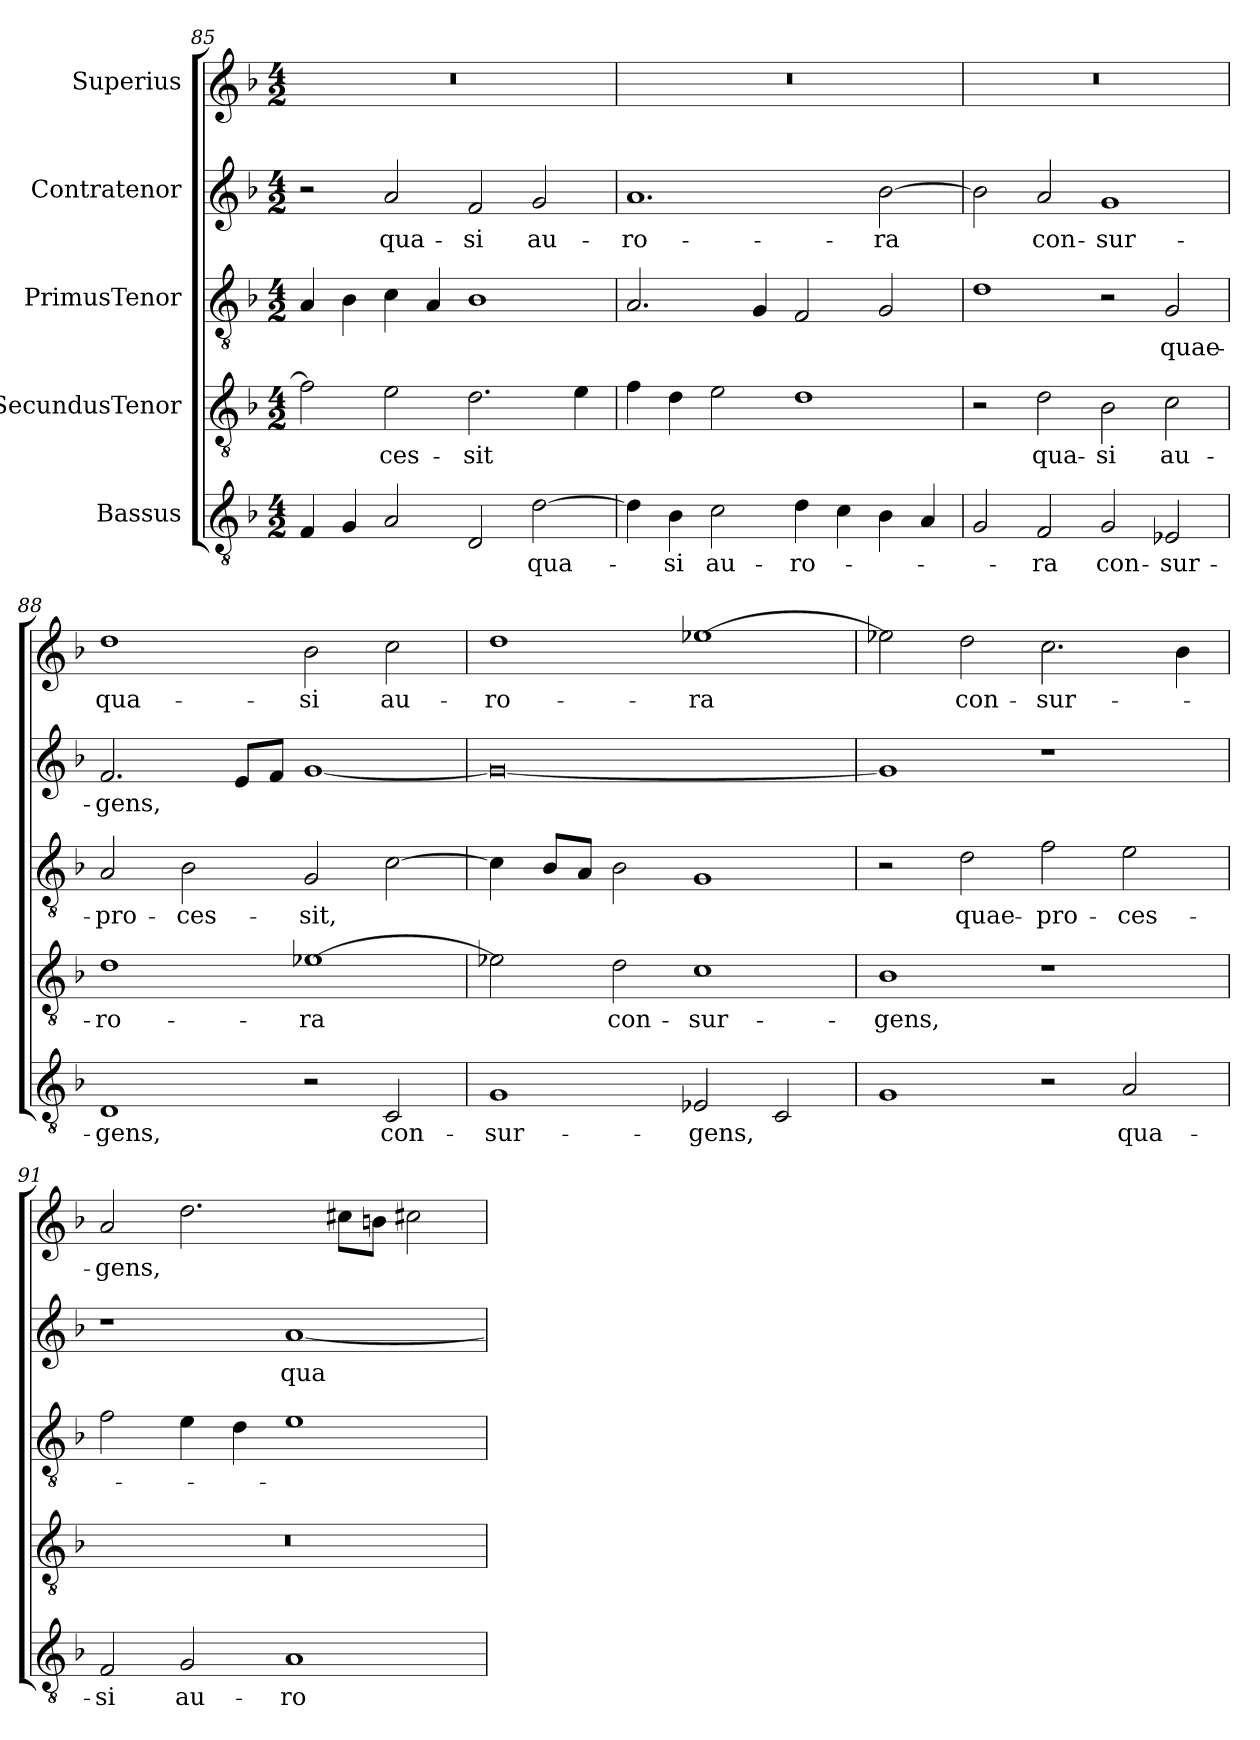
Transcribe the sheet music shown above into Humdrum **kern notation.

**kern	**text	**kern	**text	**kern	**text	**kern	**text	**kern	**text
*part5	*part5	*part4	*part4	*part3	*part3	*part2	*part2	*part1	*part1
*staff5	*staff5	*staff4	*staff4	*staff3	*staff3	*staff2	*staff2	*staff1	*staff1
*I"Bassus	*	*I"SecundusTenor	*	*I"PrimusTenor	*	*I"Contratenor	*	*I"Superius	*
*clefGv2	*	*clefGv2	*	*clefGv2	*	*clefG2	*	*clefG2	*
*k[b-]	*	*k[b-]	*	*k[b-]	*	*k[b-]	*	*k[b-]	*
*M4/2	*	*M4/2	*	*M4/2	*	*M4/2	*	*M4/2	*
=85	=85	=85	=85	=85	=85	=85	=85	=85	=85
4F/	.	2f\]	.	4A/	.	2r	.	0r	.
4G/	.	.	.	4B-\	.	.	.	.	.
2A/	.	2e\	-ces-	4c\	.	2a/	qua-	.	.
.	.	.	.	4A/	.	.	.	.	.
2D/	.	2.d\	-sit	1B-\	.	2f/	-si	.	.
[2d\	qua-	.	.	.	.	2g/	au-	.	.
.	.	4e\	.	.	.	.	.	.	.
=86	=86	=86	=86	=86	=86	=86	=86	=86	=86
4d\]	.	4f\	.	2.A/	.	1.a/	-ro-	0r	.
4B-\	-si	4d\	.	.	.	.	.	.	.
2c\	au-	2e\	.	.	.	.	.	.	.
.	.	.	.	4G/	.	.	.	.	.
4d\	-ro-	1d\	.	2F/	.	.	.	.	.
4c\	.	.	.	.	.	.	.	.	.
4B-\	.	.	.	2G/	.	[2b-\	-ra	.	.
4A/	.	.	.	.	.	.	.	.	.
=87	=87	=87	=87	=87	=87	=87	=87	=87	=87
2G/	.	2r	.	1d\	.	2b-\]	.	0r	.
2F/	-ra	2d\	qua-	.	.	2a/	con-	.	.
2G/	con-	2B-\	-si	2r	.	1g/	-sur-	.	.
2E-X/	-sur-	2c\	au-	2G/	quae-	.	.	.	.
=88	=88	=88	=88	=88	=88	=88	=88	=88	=88
1D/	-gens,	1d\	-ro-	2A/	pro-	2.f/	-gens,	1dd\	qua-
.	.	.	.	2B-\	-ces-	.	.	.	.
.	.	.	.	.	.	8e/L	.	.	.
.	.	.	.	.	.	8f/J	.	.	.
2r	.	[1e-X\	-ra	2G/	-sit,	[1g/	.	2b-\	-si
2C/	con-	.	.	[2c\	.	.	.	2cc\	au-
=89	=89	=89	=89	=89	=89	=89	=89	=89	=89
1G/	-sur-	2e-X\]	.	4c\]	.	0g/_	.	1dd\	-ro-
.	.	.	.	8B-/L	.	.	.	.	.
.	.	.	.	8A/J	.	.	.	.	.
.	.	2d\	con-	2B-\	.	.	.	.	.
2E-X/	-gens,	1c\	-sur-	1G/	.	.	.	[1ee-X\	-ra
2C/	.	.	.	.	.	.	.	.	.
=90	=90	=90	=90	=90	=90	=90	=90	=90	=90
1G/	.	1B-\	-gens,	2r	.	1g/]	.	2ee-X\]	.
.	.	.	.	2d\	quae-	.	.	2dd\	con-
2r	.	1r	.	2f\	pro-	1r	.	2.cc\	-sur-
2A/	qua-	.	.	2e\	-ces-	.	.	.	.
.	.	.	.	.	.	.	.	4b-\	.
=91	=91	=91	=91	=91	=91	=91	=91	=91	=91
2F/	-si	0r	.	2f\	.	1r	.	2a/	-gens,
2G/	au-	.	.	4e\	.	.	.	2.dd\	.
.	.	.	.	4d\	.	.	.	.	.
1A/	-ro-	.	.	1e\	.	[1a/	qua-	.	.
.	.	.	.	.	.	.	.	8cc#X\L	.
.	.	.	.	.	.	.	.	8bn\J	.
.	.	.	.	.	.	.	.	2cc#X\	.
=	=	=	=	=	=	=	=	=	=
*-	*-	*-	*-	*-	*-	*-	*-	*-	*-
